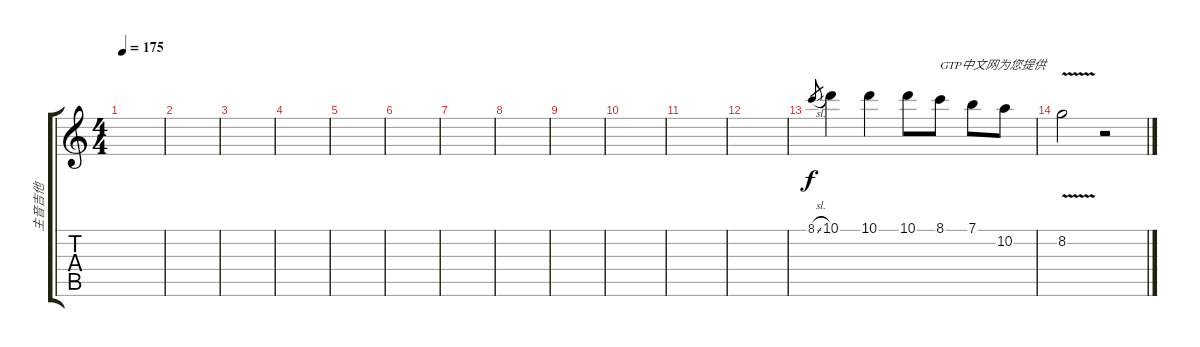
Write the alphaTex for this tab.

\track ("主音吉他" "主音吉他") {instrument acousticguitarsteel}
\staff {score tabs}
\tuning (E4 B3 G3 D3 A2 E2) {hide}
\ts (4 4)
\tempo 175
\clef g2
\ks c
|
|
|
|
|
|
|
|
|
|
|
|
8.1{sl}.8{gr} 10.1.4 10.1.4 10.1.8 8.1.8{txt "GTP中文网为您提供"} 7.1.8 10.2.8 |
8.2{v}.2 r.2
